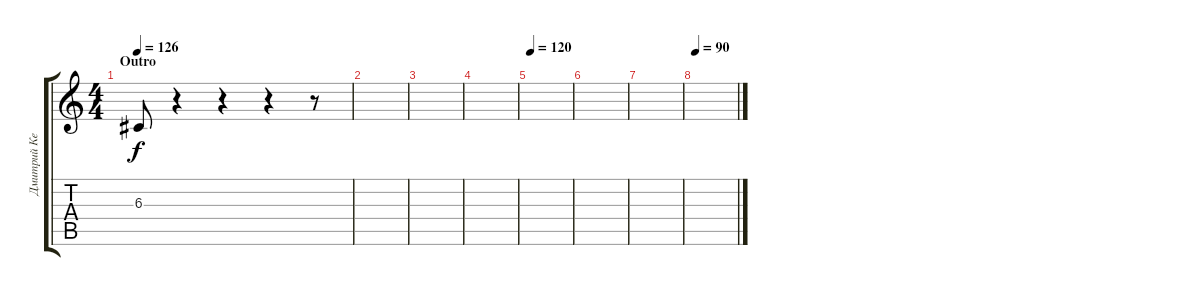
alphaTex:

\track ("Дмитрий Кежватов (Бэк-вокал)" "Дмитрий Ке") {instrument tremolostrings}
\staff {score tabs}
\tuning (E4 B3 G3 D3 A2 E2) {hide}
\ts (4 4)
\section ("" "Outro")
\tempo 126
\clef g2
\ks c
6.3{t}.8{dy f} r.4 r.4 r.4 r.8 |
|
|
|
\tempo 120
|
|
|
\tempo 90
